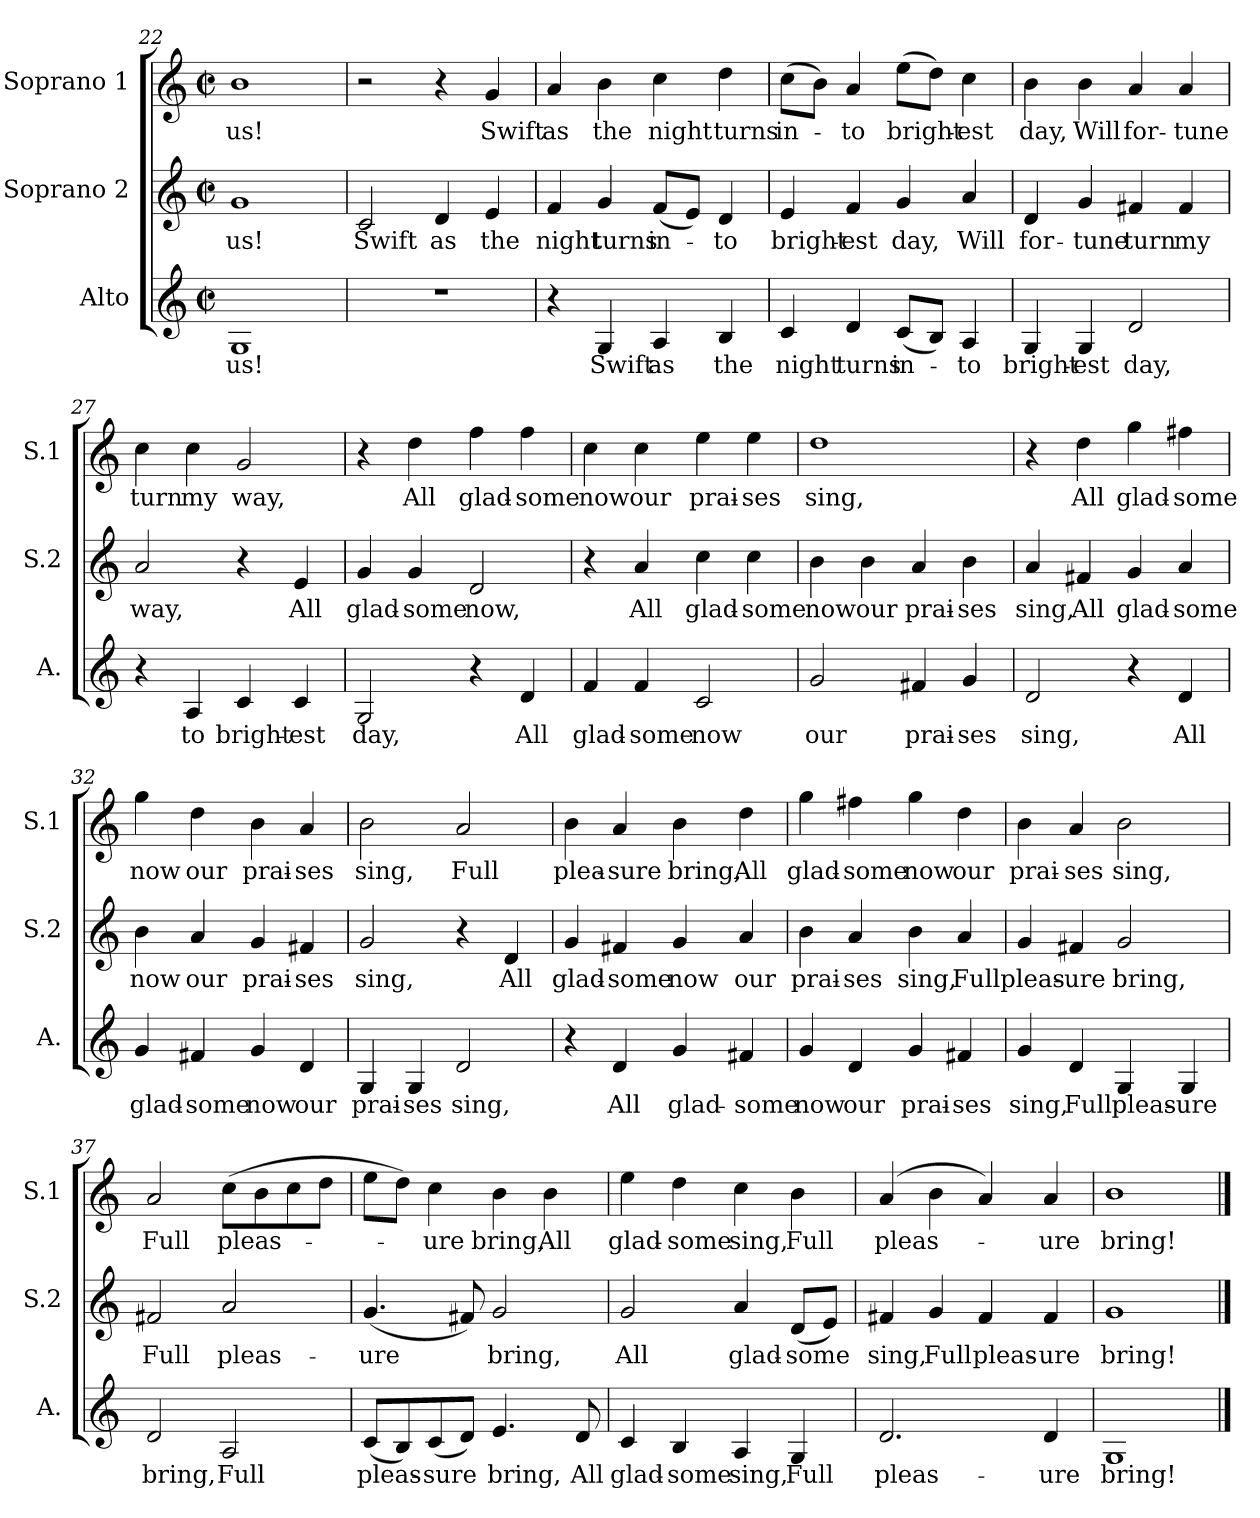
**kern	**text	**kern	**text	**kern	**text
*part3	*part3	*part2	*part2	*part1	*part1
*staff3	*staff3	*staff2	*staff2	*staff1	*staff1
*I"Alto	*	*I"Soprano 2	*	*I"Soprano 1	*
*I'A.	*	*I'S.2	*	*I'S.1	*
!!LO:PB:g=z
*clefG2	*	*clefG2	*	*clefG2	*
*k[]	*	*k[]	*	*k[]	*
*C:	*	*C:	*	*C:	*
*M2/2	*	*M2/2	*	*M2/2	*
*met(c|)	*	*met(c|)	*	*met(c|)	*
=22	=22	=22	=22	=22	=22
!	!LO:LY:b	!	!LO:LY:b	!	!LO:LY:b
1G	us!	1g	us!	1b	us!
=23	=23	=23	=23	=23	=23
!	!	!	!LO:LY:b	!	!
1r	.	2c/	Swift	2r	.
!	!	!	!LO:LY:b	!	!
.	.	4d/	as	4r	.
!	!	!	!LO:LY:b	!	!LO:LY:b
.	.	4e/	the	4g/	Swift
=24	=24	=24	=24	=24	=24
!	!	!	!LO:LY:b	!	!LO:LY:b
4r	.	4f/	night	4a/	as
!	!LO:LY:b	!	!LO:LY:b	!	!LO:LY:b
4G/	Swift	4g/	turns	4b\	the
!	!LO:LY:b	!	!LO:LY:b	!	!LO:LY:b
4A/	as	(8f/L	in-	4cc\	night
.	.	8e/J)	.	.	.
!	!LO:LY:b	!	!LO:LY:b	!	!LO:LY:b
4B/	the	4d/	-to	4dd\	turns
=25	=25	=25	=25	=25	=25
!	!LO:LY:b	!	!LO:LY:b	!	!LO:LY:b
4c/	night	4e/	bright-	(>8cc\L	in-
.	.	.	.	8b\J)	.
!	!LO:LY:b	!	!LO:LY:b	!	!LO:LY:b
4d/	turns	4f/	-est	4a/	-to
!	!LO:LY:b	!	!LO:LY:b	!	!LO:LY:b
(8c/L	in-	4g/	day,	(>8ee\L	bright-
8B/J)	.	.	.	8dd\J)	.
!	!LO:LY:b	!	!LO:LY:b	!	!LO:LY:b
4A/	-to	4a/	Will	4cc\	-est
=26	=26	=26	=26	=26	=26
!	!LO:LY:b	!	!LO:LY:b	!	!LO:LY:b
4G/	bright-	4d/	for-	4b\	day,
!	!LO:LY:b	!	!LO:LY:b	!	!LO:LY:b
4G/	-est	4g/	-tune	4b\	Will
!	!LO:LY:b	!	!LO:LY:b	!	!LO:LY:b
2d/	day,	4f#X/	turn	4a/	for-
!	!	!	!LO:LY:b	!	!LO:LY:b
.	.	4f#/	my	4a/	-tune
=27	=27	=27	=27	=27	=27
!	!	!	!LO:LY:b	!	!LO:LY:b
4r	.	2a/	way,	4cc\	turn
!	!LO:LY:b	!	!	!	!LO:LY:b
4A/	to	.	.	4cc\	my
!	!LO:LY:b	!	!	!	!LO:LY:b
4c/	bright-	4r	.	2g/	way,
!	!LO:LY:b	!	!LO:LY:b	!	!
4c/	-est	4e/	All	.	.
!!LO:LB:g=z
=28	=28	=28	=28	=28	=28
!	!LO:LY:b	!	!LO:LY:b	!	!
2G/	day,	4g/	glad-	4r	.
!	!	!	!LO:LY:b	!	!LO:LY:b
.	.	4g/	-some	4dd\	All
!	!	!	!LO:LY:b	!	!LO:LY:b
4r	.	2d/	now,	4ff\	glad-
!	!LO:LY:b	!	!	!	!LO:LY:b
4d/	All	.	.	4ff\	-some
=29	=29	=29	=29	=29	=29
!	!LO:LY:b	!	!	!	!LO:LY:b
4f/	glad-	4r	.	4cc\	now
!	!LO:LY:b	!	!LO:LY:b	!	!LO:LY:b
4f/	-some	4a/	All	4cc\	our
!	!LO:LY:b	!	!LO:LY:b	!	!LO:LY:b
2c/	now	4cc\	glad-	4ee\	prai-
!	!	!	!LO:LY:b	!	!LO:LY:b
.	.	4cc\	-some	4ee\	-ses
=30	=30	=30	=30	=30	=30
!	!LO:LY:b	!	!LO:LY:b	!	!LO:LY:b
2g/	our	4b\	now	1dd	sing,
!	!	!	!LO:LY:b	!	!
.	.	4b\	our	.	.
!	!LO:LY:b	!	!LO:LY:b	!	!
4f#X/	prai-	4a/	prai-	.	.
!	!LO:LY:b	!	!LO:LY:b	!	!
4g/	-ses	4b\	-ses	.	.
=31	=31	=31	=31	=31	=31
!	!LO:LY:b	!	!LO:LY:b	!	!
2d/	sing,	4a/	sing,	4r	.
!	!	!	!LO:LY:b	!	!LO:LY:b
.	.	4f#X/	All	4dd\	All
!	!	!	!LO:LY:b	!	!LO:LY:b
4r	.	4g/	glad-	4gg\	glad-
!	!LO:LY:b	!	!LO:LY:b	!	!LO:LY:b
4d/	All	4a/	-some	4ff#X\	-some
=32	=32	=32	=32	=32	=32
!	!LO:LY:b	!	!LO:LY:b	!	!LO:LY:b
4g/	glad-	4b\	now	4gg\	now
!	!LO:LY:b	!	!LO:LY:b	!	!LO:LY:b
4f#X/	-some	4a/	our	4dd\	our
!	!LO:LY:b	!	!LO:LY:b	!	!LO:LY:b
4g/	now	4g/	prai-	4b\	prai-
!	!LO:LY:b	!	!LO:LY:b	!	!LO:LY:b
4d/	our	4f#X/	-ses	4a/	-ses
!!LO:LB:g=z
=33	=33	=33	=33	=33	=33
!	!LO:LY:b	!	!LO:LY:b	!	!LO:LY:b
4G/	prai-	2g/	sing,	2b\	sing,
!	!LO:LY:b	!	!	!	!
4G/	-ses	.	.	.	.
!	!LO:LY:b	!	!	!	!LO:LY:b
2d/	sing,	4r	.	2a/	Full
!	!	!	!LO:LY:b	!	!
.	.	4d/	All	.	.
=34	=34	=34	=34	=34	=34
!	!	!	!LO:LY:b	!	!LO:LY:b
4r	.	4g/	glad-	4b\	plea-
!	!LO:LY:b	!	!LO:LY:b	!	!LO:LY:b
4d/	All	4f#X/	-some	4a/	-sure
!	!LO:LY:b	!	!LO:LY:b	!	!LO:LY:b
4g/	glad-	4g/	now	4b\	bring,
!	!LO:LY:b	!	!LO:LY:b	!	!LO:LY:b
4f#X/	-some	4a/	our	4dd\	All
=35	=35	=35	=35	=35	=35
!	!LO:LY:b	!	!LO:LY:b	!	!LO:LY:b
4g/	now	4b\	prai-	4gg\	glad-
!	!LO:LY:b	!	!LO:LY:b	!	!LO:LY:b
4d/	our	4a/	-ses	4ff#X\	-some
!	!LO:LY:b	!	!LO:LY:b	!	!LO:LY:b
4g/	prai-	4b\	sing,	4gg\	now
!	!LO:LY:b	!	!LO:LY:b	!	!LO:LY:b
4f#X/	-ses	4a/	Full	4dd\	our
=36	=36	=36	=36	=36	=36
!	!LO:LY:b	!	!LO:LY:b	!	!LO:LY:b
4g/	sing,	4g/	pleas-	4b\	prai-
!	!LO:LY:b	!	!LO:LY:b	!	!LO:LY:b
4d/	Full	4f#X/	-ure	4a/	-ses
!	!LO:LY:b	!	!LO:LY:b	!	!LO:LY:b
4G/	pleas-	2g/	bring,	2b\	sing,
!	!LO:LY:b	!	!	!	!
4G/	-ure	.	.	.	.
!!LO:LB:g=z
=37	=37	=37	=37	=37	=37
!	!LO:LY:b	!	!LO:LY:b	!	!LO:LY:b
2d/	bring,	2f#X/	Full	2a/	Full
!	!LO:LY:b	!	!LO:LY:b	!	!LO:LY:b
2A/	Full	2a/	pleas-	(>8cc\L	pleas-
.	.	.	.	8b\	.
.	.	.	.	8cc\	.
.	.	.	.	8dd\J	.
=38	=38	=38	=38	=38	=38
!	!LO:LY:b	!	!LO:LY:b	!	!
(8c/L	pleas-	(4.g/	-ure	8ee\L	.
8B/)	.	.	.	8dd\J)	.
!	!LO:LY:b	!	!	!	!LO:LY:b
(8c/	-sure	.	.	4cc\	-ure
8d/J)	.	8f#X/)	.	.	.
!	!LO:LY:b	!	!LO:LY:b	!	!LO:LY:b
4.e/	bring,	2g/	bring,	4b\	bring,
!	!	!	!	!	!LO:LY:b
.	.	.	.	4b\	All
!	!LO:LY:b	!	!	!	!
8d/	All	.	.	.	.
=39	=39	=39	=39	=39	=39
!	!LO:LY:b	!	!LO:LY:b	!	!LO:LY:b
4c/	glad-	2g/	All	4ee\	glad-
!	!LO:LY:b	!	!	!	!LO:LY:b
4B/	-some	.	.	4dd\	-some
!	!LO:LY:b	!	!LO:LY:b	!	!LO:LY:b
4A/	sing,	4a/	glad-	4cc\	sing,
!	!LO:LY:b	!	!LO:LY:b	!	!LO:LY:b
4G/	Full	(8d/L	-some	4b\	Full
.	.	8e/J)	.	.	.
=40	=40	=40	=40	=40	=40
!	!LO:LY:b	!	!LO:LY:b	!	!LO:LY:b
2.d/	pleas-	4f#X/	sing,	(4a/	pleas-
!	!	!	!LO:LY:b	!	!
.	.	4g/	Full	4b\	.
!	!	!	!LO:LY:b	!	!
.	.	4f#/	pleas-	4a/)	.
!	!LO:LY:b	!	!LO:LY:b	!	!LO:LY:b
4d/	-ure	4f#/	-ure	4a/	-ure
=41	=41	=41	=41	=41	=41
!	!LO:LY:b	!	!LO:LY:b	!	!LO:LY:b
1G	bring!	1g	bring!	1b	bring!
==	==	==	==	==	==
*-	*-	*-	*-	*-	*-
